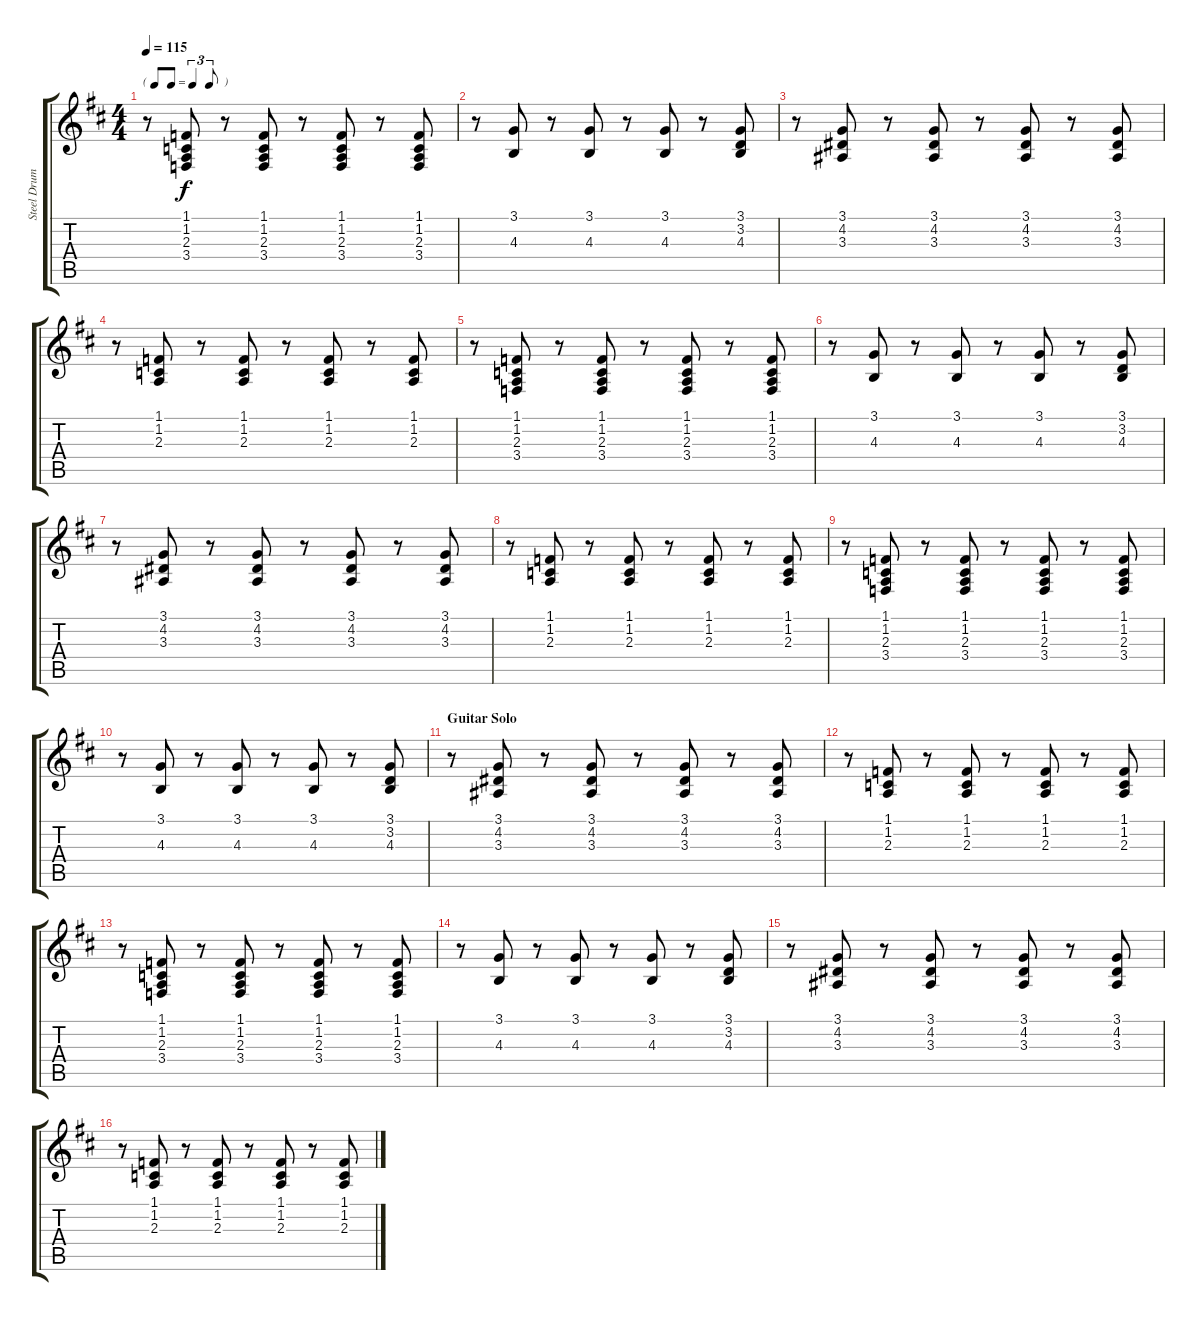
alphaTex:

\track ("Steel Drums 2" "Steel Drum") {instrument steeldrums}
\staff {score tabs}
\tuning (E4 B3 G3 D3 A2 E2) {hide}
\ts (4 4)
\tf triplet8th
\tempo 115
\clef g2
\ks d
r.8{dy f} (1.1 1.2 2.3 3.4).8 r.8 (1.1 1.2 2.3 3.4).8 r.8 (1.1 1.2 2.3 3.4).8 r.8 (1.1 1.2 2.3 3.4).8 |
r.8 (3.1 4.3).8 r.8 (3.1 4.3).8 r.8 (3.1 4.3).8 r.8 (3.1 3.2 4.3).8 |
r.8 (3.1 4.2 3.3).8 r.8 (3.1 4.2 3.3).8 r.8 (3.1 4.2 3.3).8 r.8 (3.1 4.2 3.3).8 |
r.8 (1.1 1.2 2.3).8 r.8 (1.1 1.2 2.3).8 r.8 (1.1 1.2 2.3).8 r.8 (1.1 1.2 2.3).8 |
r.8 (1.1 1.2 2.3 3.4).8 r.8 (1.1 1.2 2.3 3.4).8 r.8 (1.1 1.2 2.3 3.4).8 r.8 (1.1 1.2 2.3 3.4).8 |
r.8 (3.1 4.3).8 r.8 (3.1 4.3).8 r.8 (3.1 4.3).8 r.8 (3.1 3.2 4.3).8 |
r.8 (3.1 4.2 3.3).8 r.8 (3.1 4.2 3.3).8 r.8 (3.1 4.2 3.3).8 r.8 (3.1 4.2 3.3).8 |
r.8 (1.1 1.2 2.3).8 r.8 (1.1 1.2 2.3).8 r.8 (1.1 1.2 2.3).8 r.8 (1.1 1.2 2.3).8 |
r.8 (1.1 1.2 2.3 3.4).8 r.8 (1.1 1.2 2.3 3.4).8 r.8 (1.1 1.2 2.3 3.4).8 r.8 (1.1 1.2 2.3 3.4).8 |
r.8 (3.1 4.3).8 r.8 (3.1 4.3).8 r.8 (3.1 4.3).8 r.8 (3.1 3.2 4.3).8 |
\section ("" "Guitar Solo")
r.8 (3.1 4.2 3.3).8 r.8 (3.1 4.2 3.3).8 r.8 (3.1 4.2 3.3).8 r.8 (3.1 4.2 3.3).8 |
r.8 (1.1 1.2 2.3).8 r.8 (1.1 1.2 2.3).8 r.8 (1.1 1.2 2.3).8 r.8 (1.1 1.2 2.3).8 |
r.8 (1.1 1.2 2.3 3.4).8 r.8 (1.1 1.2 2.3 3.4).8 r.8 (1.1 1.2 2.3 3.4).8 r.8 (1.1 1.2 2.3 3.4).8 |
r.8 (3.1 4.3).8 r.8 (3.1 4.3).8 r.8 (3.1 4.3).8 r.8 (3.1 3.2 4.3).8 |
r.8 (3.1 4.2 3.3).8 r.8 (3.1 4.2 3.3).8 r.8 (3.1 4.2 3.3).8 r.8 (3.1 4.2 3.3).8 |
r.8 (1.1 1.2 2.3).8 r.8 (1.1 1.2 2.3).8 r.8 (1.1 1.2 2.3).8 r.8 (1.1 1.2 2.3).8
